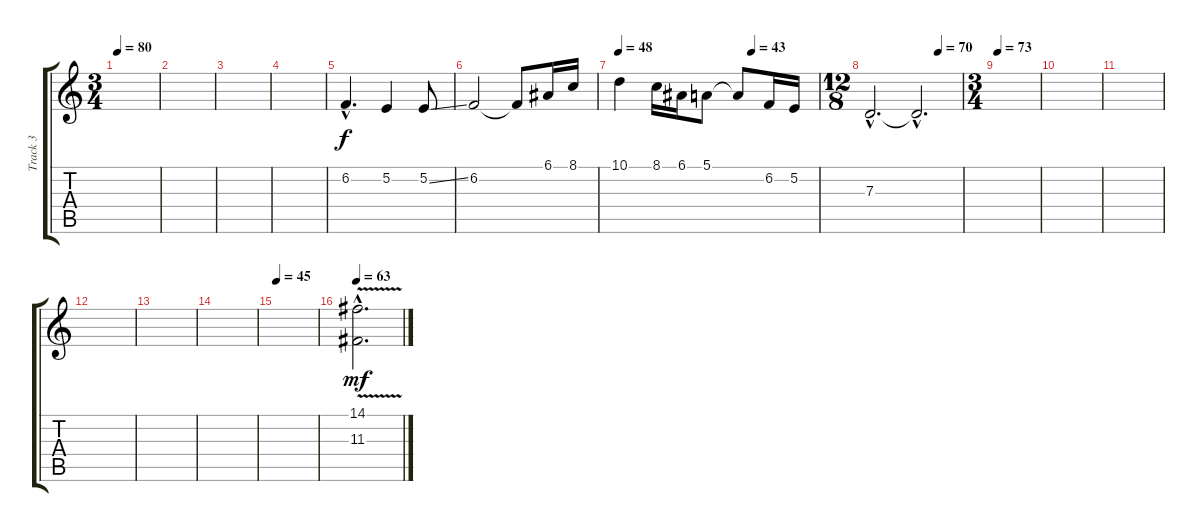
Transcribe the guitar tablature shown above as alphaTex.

\track ("Track 3" "Track 3") {instrument synthvoice}
\staff {score tabs}
\tuning (E4 B3 G3 D3 A2 E2) {hide}
\ts (3 4)
\tempo 80
\tempo 60
\tempo 80
\clef g2
\ks c
|
|
|
|
6.2{hac}.4{d volume 7 balance 2 instrument acousticguitarsteel} 5.2.4 5.2{ss}.8 |
6.2.2 6.2{t}.8 6.1.16 8.1.16 |
\tempo 48
\tempo (43 0.6666666666666666)
10.1.4 8.1.16 6.1.16 5.1.8 5.1{t}.8 6.2.16 5.2.16 |
\ts (12 8)
\tempo (70 0.75)
7.3{hac}.2{d} 7.3{hac t}.2{d} |
\ts (3 4)
\tempo 73
|
|
|
|
|
|
\tempo 45
|
\tempo 63
(14.1{v hac} 11.3{hac}).2{d dy mf volume 2 instrument distortionguitar}
